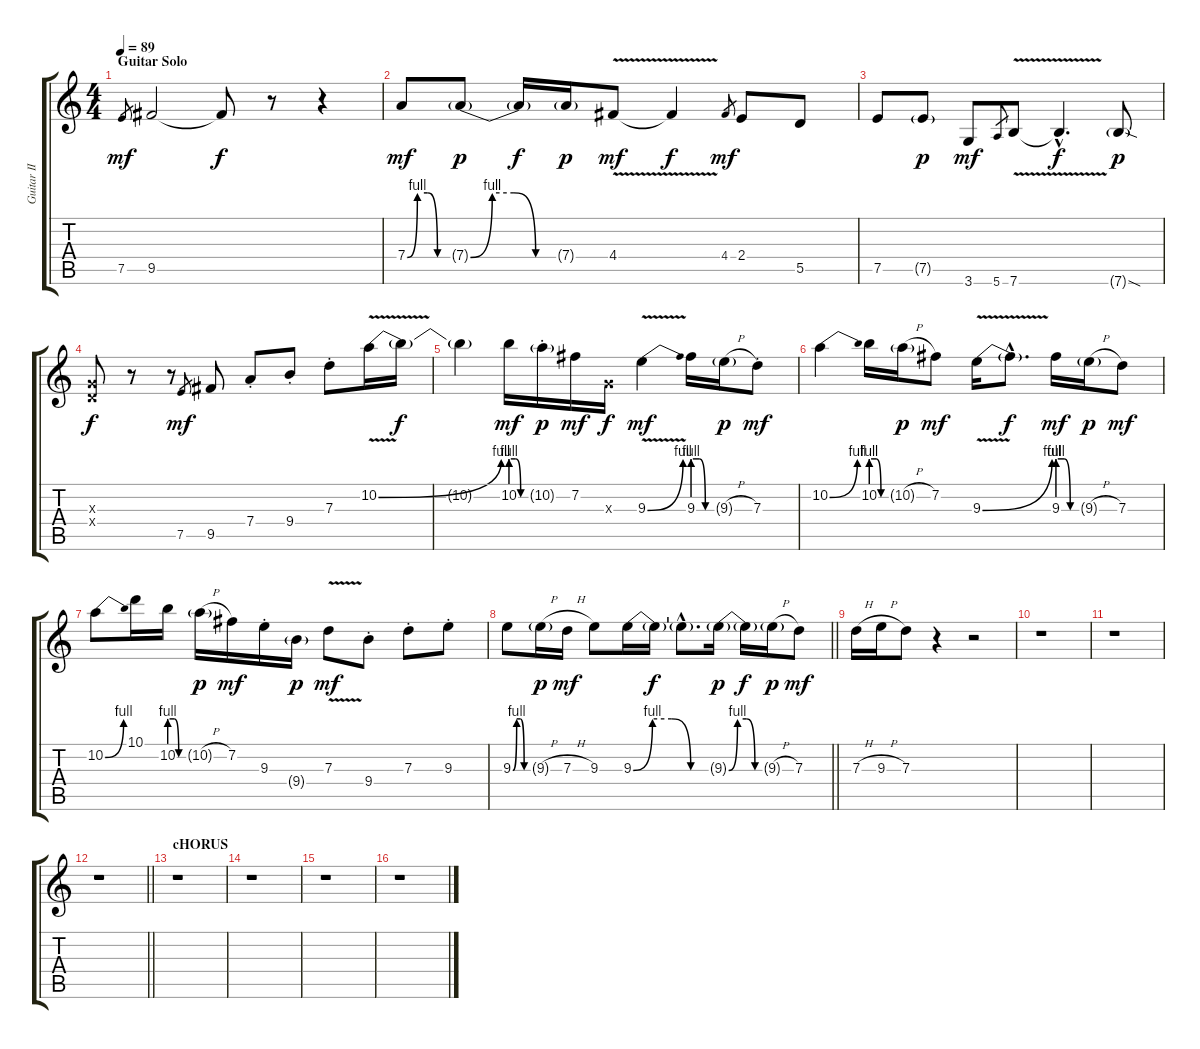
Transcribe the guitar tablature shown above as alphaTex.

\track ("Guitar II" "Guitar II") {instrument electricguitarclean}
\staff {score tabs}
\tuning (E4 B3 G3 D3 A2 E2) {hide}
\ts (4 4)
\section ("" "Guitar Solo")
\tempo 89
\clef g2
\ks c
7.5.8{gr dy mf} 9.5.2 9.5{t}.8{dy f} r.8 r.4 |
7.4{be (custom 0 0 15 4 30 4 45 0 60 0)}.8{dy mf} 7.4{be (custom 0 0 15 4 30 4 45 0 60 0) g}.8{dy p} 7.4{t}.16{dy f} 7.4{g}.16{dy p} 4.4{v}.8{dy mf} 4.4{t}.4{dy f} 4.4.8{gr dy mf} 2.4.8 5.5.8 |
7.5.8 7.5{g}.8{dy p} 3.6.8{dy mf} 5.6.8{gr} 7.6{v}.8 7.6{hac t}.4{d dy f} 7.6{sod g}.8{dy p} |
(0.3{x} 0.4{x}).8{dy f} r.8 r.8 7.5.8{gr dy mf} 9.5.8 7.4{st}.8 9.4{st}.8 7.3{st}.8 10.2{be (bend 0 0 60 4) v}.16 10.2{t}.16{dy f} |
10.2{t}.4 10.2{be (custom 0 4 20 4 40 0 60 0)}.16{dy mf} 10.2{g st}.16{dy p} 7.2.16{dy mf} 0.3{x}.16{dy f} 9.3{be (bend 0 0 60 4) v}.4{dy mf} 9.3{be (custom 0 4 20 4 40 0 60 0)}.16 9.3{h g}.16{dy p} 7.3{st}.8{dy mf} |
10.2{be (bend 0 0 60 4)}.4 10.2{be (custom 0 4 20 4 40 0 60 0)}.16 10.2{h g}.16{dy p} 7.2.8{dy mf} 9.3{be (bend 0 0 60 4) v}.16 9.3{hac t}.8{d dy f} 9.3{be (custom 0 4 20 4 40 0 60 0)}.16{dy mf} 9.3{h g}.16{dy p} 7.3.8{dy mf} |
10.2{be (bend 0 0 60 4)}.8 10.1.16 10.2{be (custom 0 4 20 4 40 0 60 0)}.16 10.2{h g}.16{dy p} 7.2.16{dy mf} 9.3{st}.16 9.4{g}.16{dy p} 7.3{v}.8{dy mf} 9.4{st}.8 7.3{st}.8 9.3{st}.8 |
\barLineRight lightlight
9.3{be (custom 0 0 15 4 30 4 45 0 60 0)}.8 9.3{h g}.16{dy p} 7.3{h}.16{dy mf} 9.3.8 9.3{be (custom 0 0 15 4 30 4 45 0 60 0)}.16 9.3{t}.16{dy f} 9.3{hac t}.8{d} 9.3{be (custom 0 0 15 4 30 4 45 0 60 0) g}.16{dy p} 9.3{t}.16{dy f} 9.3{h g}.16{dy p} 7.3.8{dy mf} |
7.3{h}.16 9.3{h}.16 7.3.8 r.4 r.2 |
r.1 |
r.1 |
\barLineRight lightlight
r.1 |
\section ("" "cHORUS")
r.1 |
r.1 |
r.1 |
r.1
